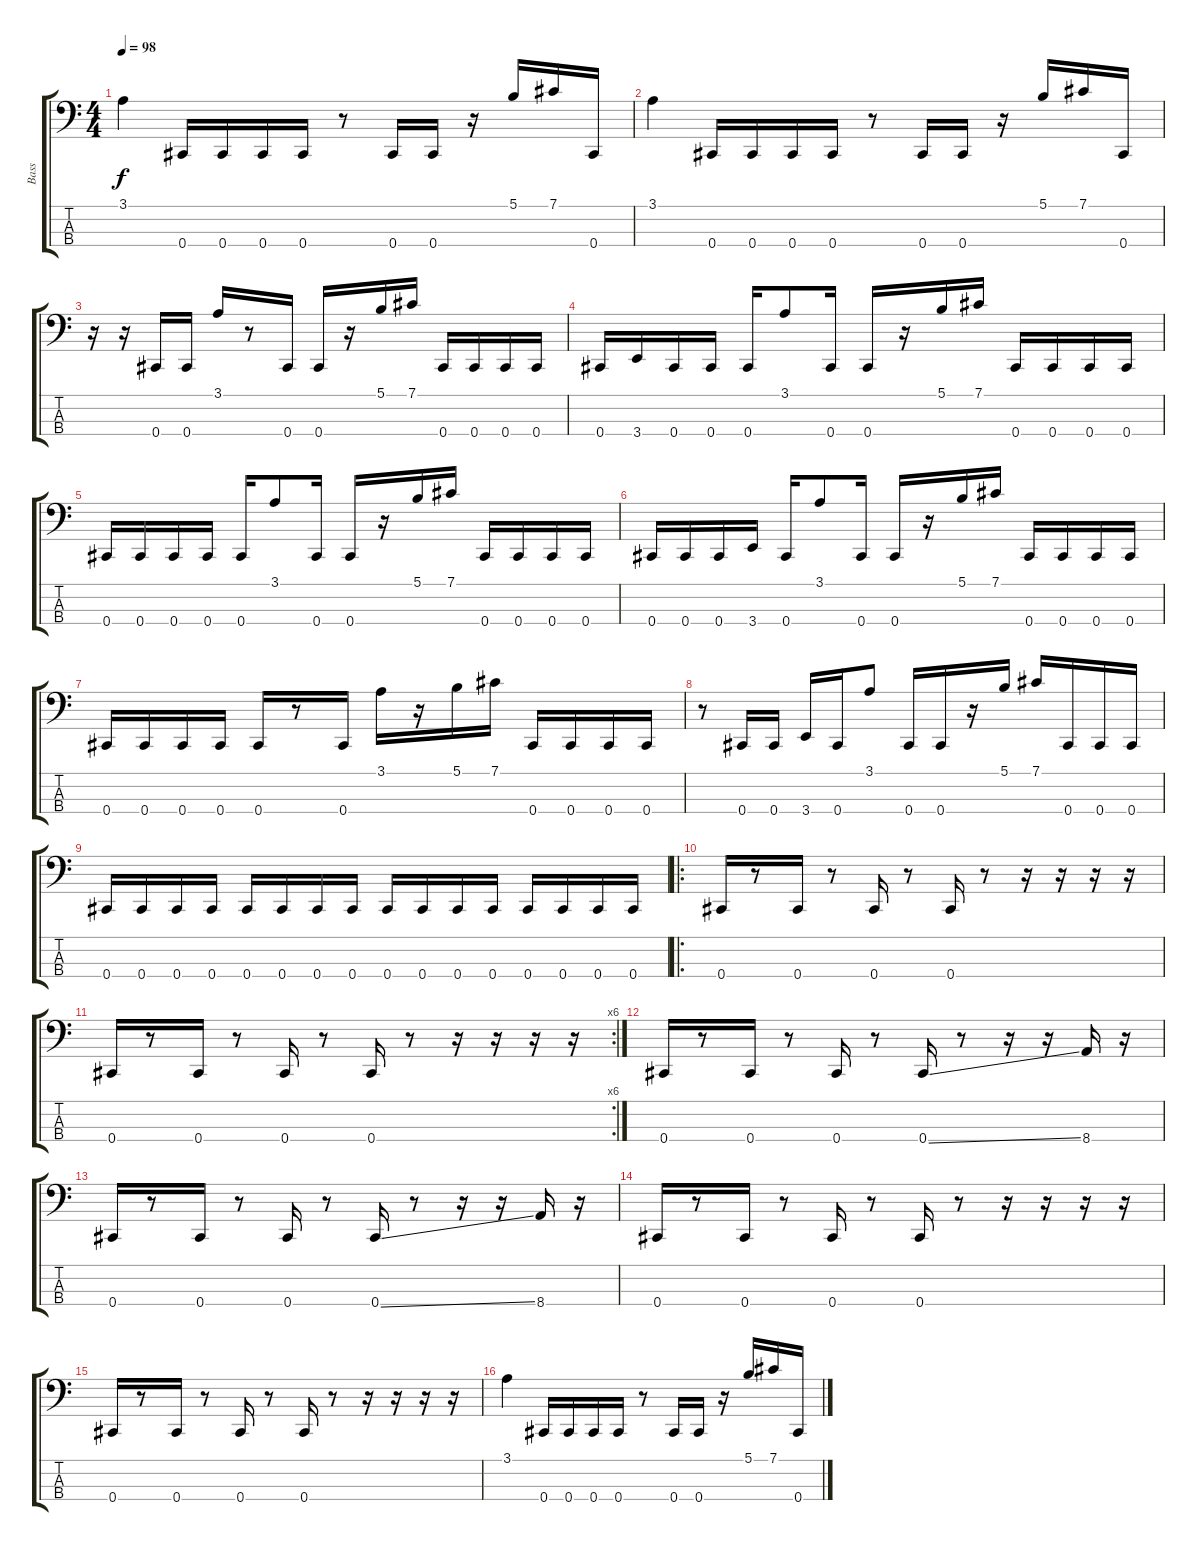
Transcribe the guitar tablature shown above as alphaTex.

\track ("Bass" "Bass") {instrument electricbassfinger}
\staff {score tabs}
\tuning (Gb2 Db2 Ab1 Db1) {hide}
\ts (4 4)
\tempo 98
\clef f4
\ks c
3.1.4{dy f instrument electricbassfinger} 0.4.16 0.4.16 0.4.16 0.4.16 r.8 0.4.16 0.4.16 r.16 5.1.16 7.1.16 0.4.16 |
3.1.4 0.4.16 0.4.16 0.4.16 0.4.16 r.8 0.4.16 0.4.16 r.16 5.1.16 7.1.16 0.4.16 |
r.16 r.16 0.4.16 0.4.16 3.1.16 r.8 0.4.16 0.4.16 r.16 5.1.16 7.1.16 0.4.16 0.4.16 0.4.16 0.4.16 |
0.4.16 3.4.16 0.4.16 0.4.16 0.4.16 3.1.8 0.4.16 0.4.16 r.16 5.1.16 7.1.16 0.4.16 0.4.16 0.4.16 0.4.16 |
0.4.16 0.4.16 0.4.16 0.4.16 0.4.16 3.1.8 0.4.16 0.4.16 r.16 5.1.16 7.1.16 0.4.16 0.4.16 0.4.16 0.4.16 |
0.4.16 0.4.16 0.4.16 3.4.16 0.4.16 3.1.8 0.4.16 0.4.16 r.16 5.1.16 7.1.16 0.4.16 0.4.16 0.4.16 0.4.16 |
0.4.16 0.4.16 0.4.16 0.4.16 0.4.16 r.8 0.4.16 3.1.16 r.16 5.1.16 7.1.16 0.4.16 0.4.16 0.4.16 0.4.16 |
r.8 0.4.16 0.4.16 3.4.16 0.4.16 3.1.8 0.4.16 0.4.16 r.16 5.1.16 7.1.16 0.4.16 0.4.16 0.4.16 |
0.4.16 0.4.16 0.4.16 0.4.16 0.4.16 0.4.16 0.4.16 0.4.16 0.4.16 0.4.16 0.4.16 0.4.16 0.4.16 0.4.16 0.4.16 0.4.16 |
\ro
0.4.16 r.8 0.4.16 r.8 0.4.16 r.8 0.4.16 r.8 r.16 r.16 r.16 r.16 |
\rc 6
0.4.16 r.8 0.4.16 r.8 0.4.16 r.8 0.4.16 r.8 r.16 r.16 r.16 r.16 |
0.4.16 r.8 0.4.16 r.8 0.4.16 r.8 0.4{ss}.16 r.8 r.16 r.16 8.4.16 r.16 |
0.4.16 r.8 0.4.16 r.8 0.4.16 r.8 0.4{ss}.16 r.8 r.16 r.16 8.4.16 r.16 |
0.4.16 r.8 0.4.16 r.8 0.4.16 r.8 0.4.16 r.8 r.16 r.16 r.16 r.16 |
0.4.16 r.8 0.4.16 r.8 0.4.16 r.8 0.4.16 r.8 r.16 r.16 r.16 r.16 |
3.1.4 0.4.16 0.4.16 0.4.16 0.4.16 r.8 0.4.16 0.4.16 r.16 5.1.16 7.1.16 0.4.16
